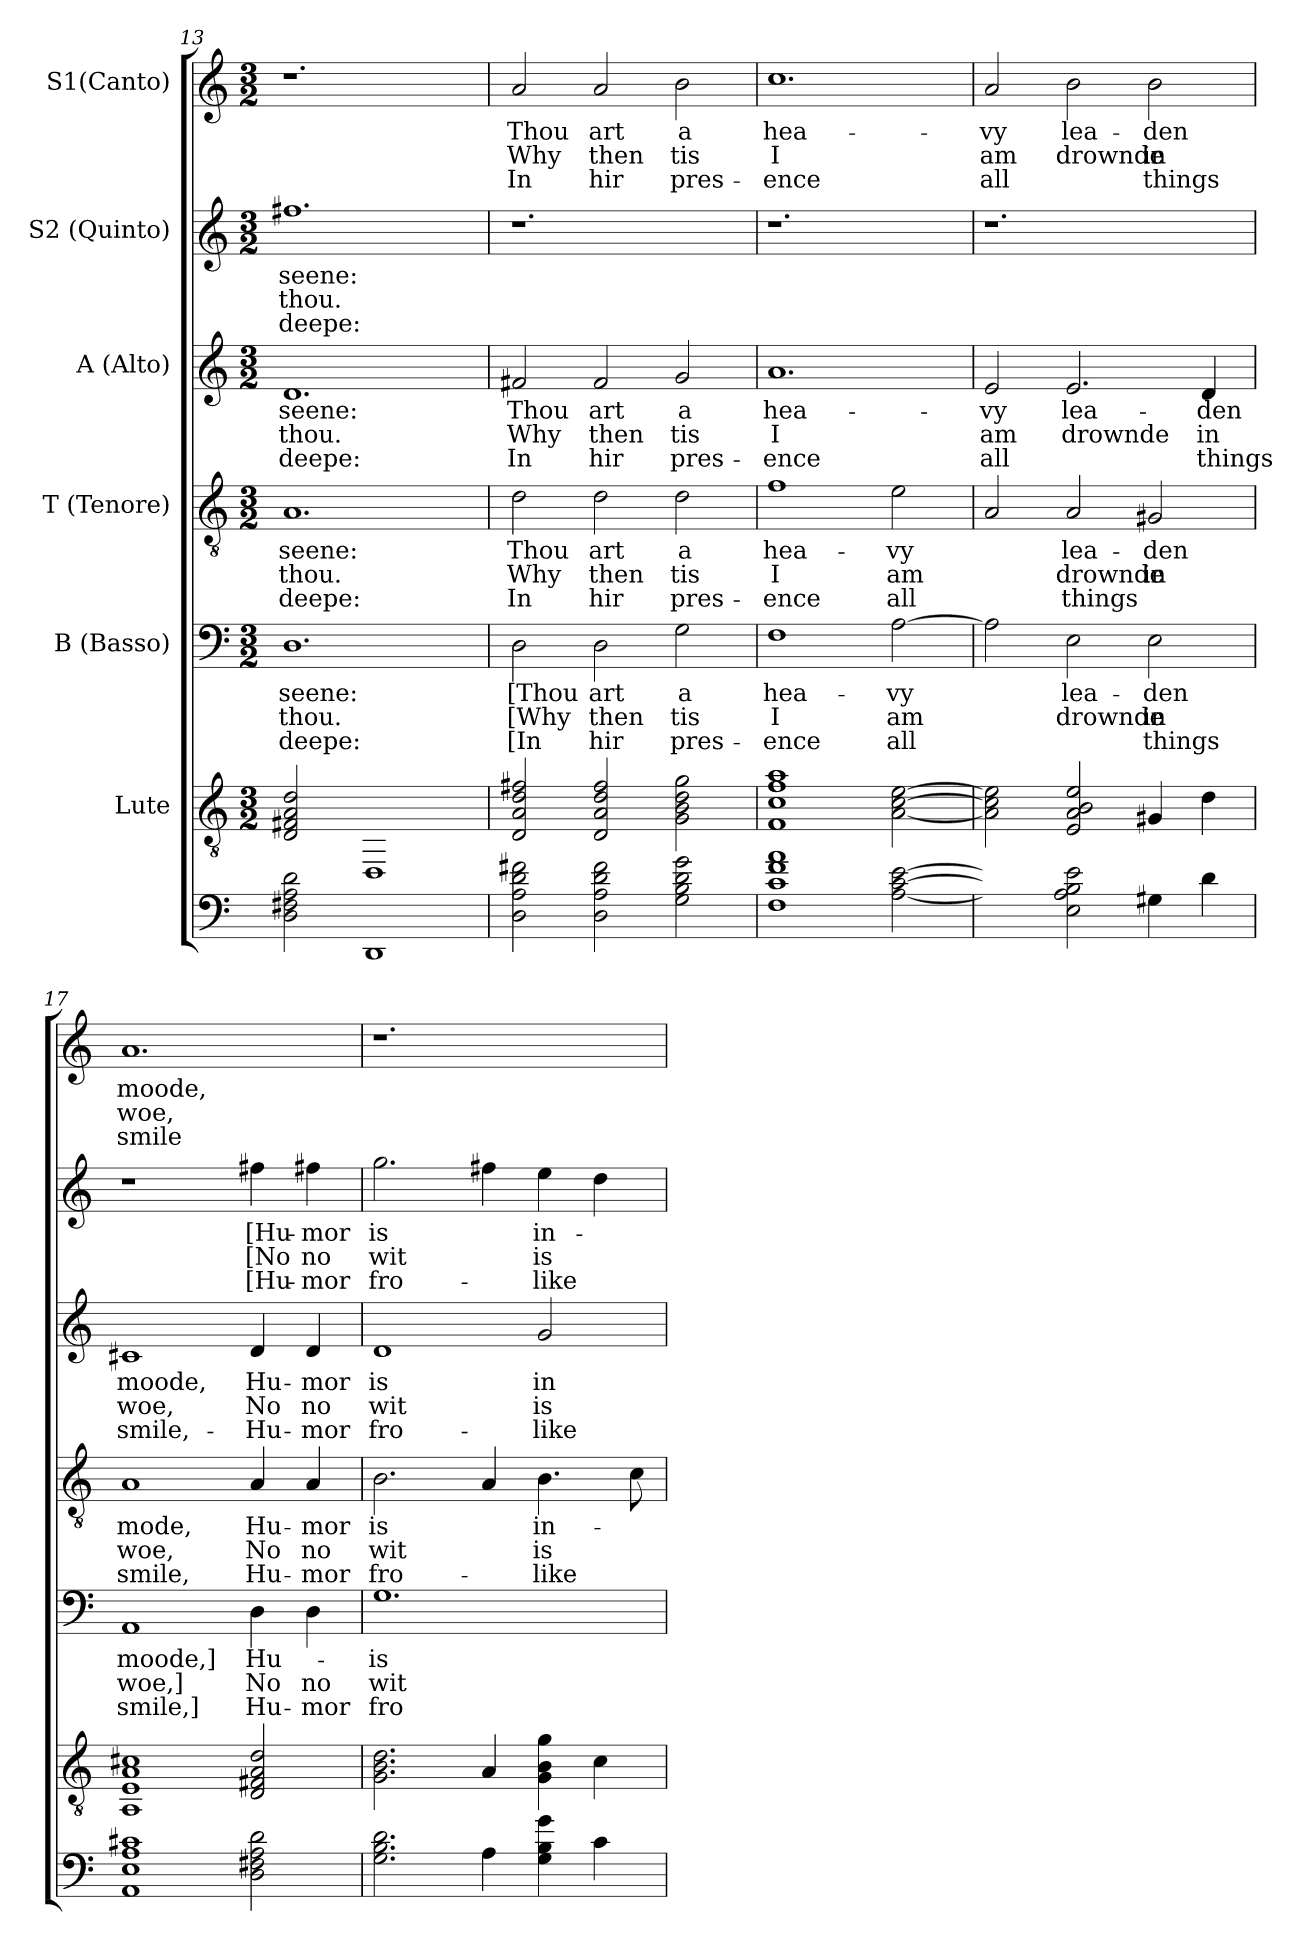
**kern	**kern	**kern	**text	**text	**text	**kern	**text	**text	**text	**kern	**text	**text	**text	**kern	**text	**text	**text	**kern	**text	**text	**text
*part7	*part6	*part5	*part5	*part5	*part5	*part4	*part4	*part4	*part4	*part3	*part3	*part3	*part3	*part2	*part2	*part2	*part2	*part1	*part1	*part1	*part1
*staff7	*staff6	*staff5	*staff5	*staff5	*staff5	*staff4	*staff4	*staff4	*staff4	*staff3	*staff3	*staff3	*staff3	*staff2	*staff2	*staff2	*staff2	*staff1	*staff1	*staff1	*staff1
*	*I"Lute	*I"B (Basso)	*	*	*	*I"T (Tenore)	*	*	*	*I"A (Alto)	*	*	*	*I"S2 (Quinto)	*	*	*	*I"S1(Canto)	*	*	*
!!LO:PB:g=z
*	*clefGv2	*clefF4	*	*	*	*clefGv2	*	*	*	*clefG2	*	*	*	*clefG2	*	*	*	*clefG2	*	*	*
*k[]	*k[]	*k[]	*	*	*	*k[]	*	*	*	*k[]	*	*	*	*k[]	*	*	*	*k[]	*	*	*
*C:	*C:	*C:	*	*	*	*C:	*	*	*	*C:	*	*	*	*C:	*	*	*	*C:	*	*	*
*	*M3/2	*M3/2	*	*	*	*M3/2	*	*	*	*M3/2	*	*	*	*M3/2	*	*	*	*M3/2	*	*	*
=13	=13	=13	=13	=13	=13	=13	=13	=13	=13	=13	=13	=13	=13	=13	=13	=13	=13	=13	=13	=13	=13
2D 2F# 2A 2d	2D/ 2F#X/ 2A/ 2d/	1.D	seene:	thou.	deepe:	1.A	seene:	thou.	deepe:	1.d	seene:	thou.	deepe:	1.ff#X	seene:	thou.	deepe:	1.r	.	.	.
1DD	1DD	.	.	.	.	.	.	.	.	.	.	.	.	.	.	.	.	.	.	.	.
=14	=14	=14	=14	=14	=14	=14	=14	=14	=14	=14	=14	=14	=14	=14	=14	=14	=14	=14	=14	=14	=14
2D 2A 2d 2f#	2D/ 2A/ 2d/ 2f#X/	2D\	[Thou	[Why	[In	2d\	Thou	Why	In	2f#X/	Thou	Why	In	1.r	.	.	.	2a/	Thou	Why	In
2D 2A 2d 2f#	2D/ 2A/ 2d/ 2f#/	2D\	art	then	hir	2d\	art	then	hir	2f#/	art	then	hir	.	.	.	.	2a/	art	then	hir
2G 2B 2d 2g	2G\ 2B\ 2d\ 2g\	2G\	a	tis	pres-	2d\	a	tis	pres-	2g/	a	tis	pres-	.	.	.	.	2b\	a	tis	pres-
=15	=15	=15	=15	=15	=15	=15	=15	=15	=15	=15	=15	=15	=15	=15	=15	=15	=15	=15	=15	=15	=15
1F 1c 1f 1a	1F 1c 1f 1a	1F	hea-	I	-ence	1f	hea-	I	-ence	1.a	hea-	I	-ence	1.r	.	.	.	1.cc	hea-	I	-ence
[2A [2c [2e	[2A\ [2c\ [2e\	[2A\	-vy	am	all	2e\	-vy	am	all	.	.	.	.	.	.	.	.	.	.	.	.
=16	=16	=16	=16	=16	=16	=16	=16	=16	=16	=16	=16	=16	=16	=16	=16	=16	=16	=16	=16	=16	=16
2Ayy] 2cyy] 2eyy]	2A\] 2c\] 2e\]	2A\]	.	.	.	2A/	.	.	.	2e/	-vy	am	all	1.r	.	.	.	2a/	-vy	am	all
2E 2A 2B 2e	2E/ 2A/ 2B/ 2e/	2E\	lea-	drownde	.	2A/	lea-	drownde	things	2.e/	lea-	drownde	.	.	.	.	.	2b\	lea-	drownde	.
4G#	4G#X/	2E\	-den	in	things	2G#X/	-den	in	.	.	.	.	.	.	.	.	.	2b\	-den	in	things
4d	4d\	.	.	.	.	.	.	.	.	4d/	-den	in	things	.	.	.	.	.	.	.	.
=17	=17	=17	=17	=17	=17	=17	=17	=17	=17	=17	=17	=17	=17	=17	=17	=17	=17	=17	=17	=17	=17
1AA 1E 1A 1c#	1AA 1E 1A 1c#X	1AA	moode,]	woe,]	smile,]	1A	mode,	woe,	smile,	1c#X	moode,	woe,	smile,-	1r	.	.	.	1.a	moode,	woe,	smile
2D 2F# 2A 2d	2D/ 2F#X/ 2A/ 2d/	4D\	Hu-	No	Hu-	4A/	Hu-	No	Hu-	4d/	Hu-	No	-Hu-	4ff#X\	[Hu-	[No	[Hu-	.	.	.	.
.	.	4D\	.	no	-mor	4A/	-mor	no	-mor	4d/	-mor	no	-mor	4ff#X\	-mor	no	-mor	.	.	.	.
=18	=18	=18	=18	=18	=18	=18	=18	=18	=18	=18	=18	=18	=18	=18	=18	=18	=18	=18	=18	=18	=18
2.G 2.B 2.d	2.G\ 2.B\ 2.d\	1.G	-is	wit	fro-	2.B\	is	wit	fro-	1d	is	wit	fro-	2.gg\	is	wit	fro-	1.r	.	.	.
4A	4A/	.	.	.	.	4A/	.	.	.	.	.	.	.	4ff#X\	.	.	.	.	.	.	.
4G 4B 4g	4G\ 4B\ 4g\	.	.	.	.	4.B\	in-	is	-like	2g/	in-	is	-like	4ee\	in-	is	-like	.	.	.	.
4c	4c\	.	.	.	.	.	.	.	.	.	.	.	.	4dd\	.	.	.	.	.	.	.
.	.	.	.	.	.	8c\	.	.	.	.	.	.	.	.	.	.	.	.	.	.	.
=	=	=	=	=	=	=	=	=	=	=	=	=	=	=	=	=	=	=	=	=	=
*-	*-	*-	*-	*-	*-	*-	*-	*-	*-	*-	*-	*-	*-	*-	*-	*-	*-	*-	*-	*-	*-
